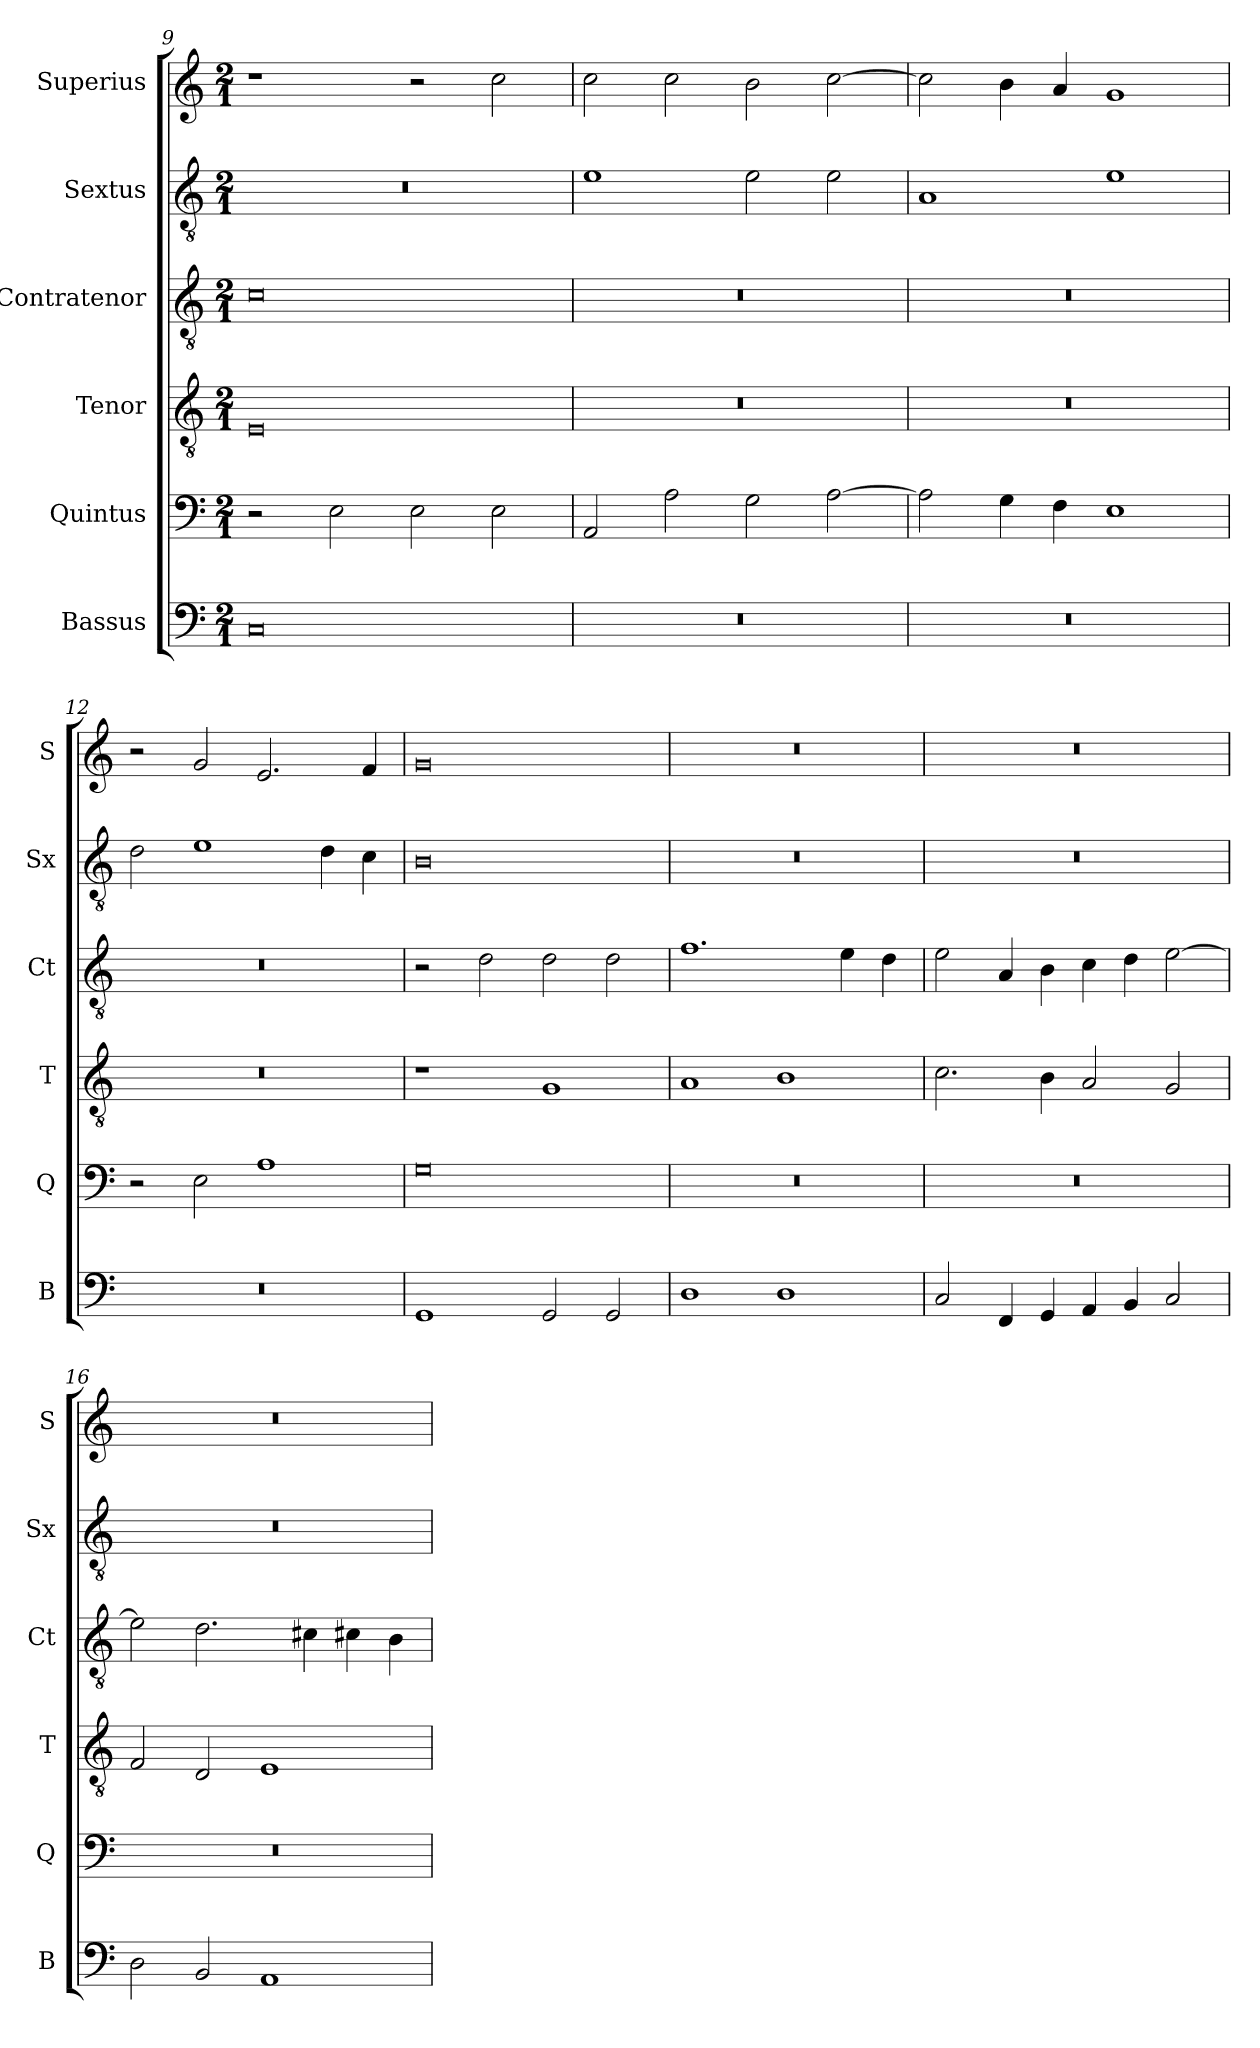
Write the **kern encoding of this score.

**kern	**kern	**kern	**kern	**kern	**kern
*part6	*part5	*part4	*part3	*part2	*part1
*staff6	*staff5	*staff4	*staff3	*staff2	*staff1
*I"Bassus	*I"Quintus	*I"Tenor	*I"Contratenor	*I"Sextus	*I"Superius
*I'B	*I'Q	*I'T	*I'Ct	*I'Sx	*I'S
*clefF4	*clefF4	*clefGv2	*clefGv2	*clefGv2	*clefG2
*k[]	*k[]	*k[]	*k[]	*k[]	*k[]
*M2/1	*M2/1	*M2/1	*M2/1	*M2/1	*M2/1
=9	=9	=9	=9	=9	=9
0C	2r	0E	0c	0r	1r
.	2E\	.	.	.	.
.	2E\	.	.	.	2r
.	2E\	.	.	.	2cc\
=10	=10	=10	=10	=10	=10
0r	2AA/	0r	0r	1e	2cc\
.	2A\	.	.	.	2cc\
.	2G\	.	.	2e\	2b\
.	[2A\	.	.	2e\	[2cc\
=11	=11	=11	=11	=11	=11
0r	2A\]	0r	0r	1A	2cc\]
.	4G\	.	.	.	4b\
.	4F\	.	.	.	4a/
.	1E	.	.	1e	1g
=12	=12	=12	=12	=12	=12
0r	2r	0r	0r	2d\	2r
.	2E\	.	.	1e	2g/
.	1A	.	.	.	2.e/
.	.	.	.	4d\	.
.	.	.	.	4c\	4f/
=13	=13	=13	=13	=13	=13
1GG	0G	1r	2r	0B	0g
.	.	.	2d\	.	.
2GG/	.	1G	2d\	.	.
2GG/	.	.	2d\	.	.
=14	=14	=14	=14	=14	=14
1D	0r	1A	1.f	0r	0r
1D	.	1B	.	.	.
.	.	.	4e\	.	.
.	.	.	4d\	.	.
=15	=15	=15	=15	=15	=15
2C/	0r	2.c\	2e\	0r	0r
4FF/	.	.	4A/	.	.
4GG/	.	4B\	4B\	.	.
4AA/	.	2A/	4c\	.	.
4BB/	.	.	4d\	.	.
2C/	.	2G/	[2e\	.	.
=16	=16	=16	=16	=16	=16
2D\	0r	2F/	2e\]	0r	0r
2BB/	.	2D/	2.d\	.	.
1AA	.	1E	.	.	.
.	.	.	4c#X\	.	.
.	.	.	4c#X\	.	.
.	.	.	4B\	.	.
=	=	=	=	=	=
*-	*-	*-	*-	*-	*-
